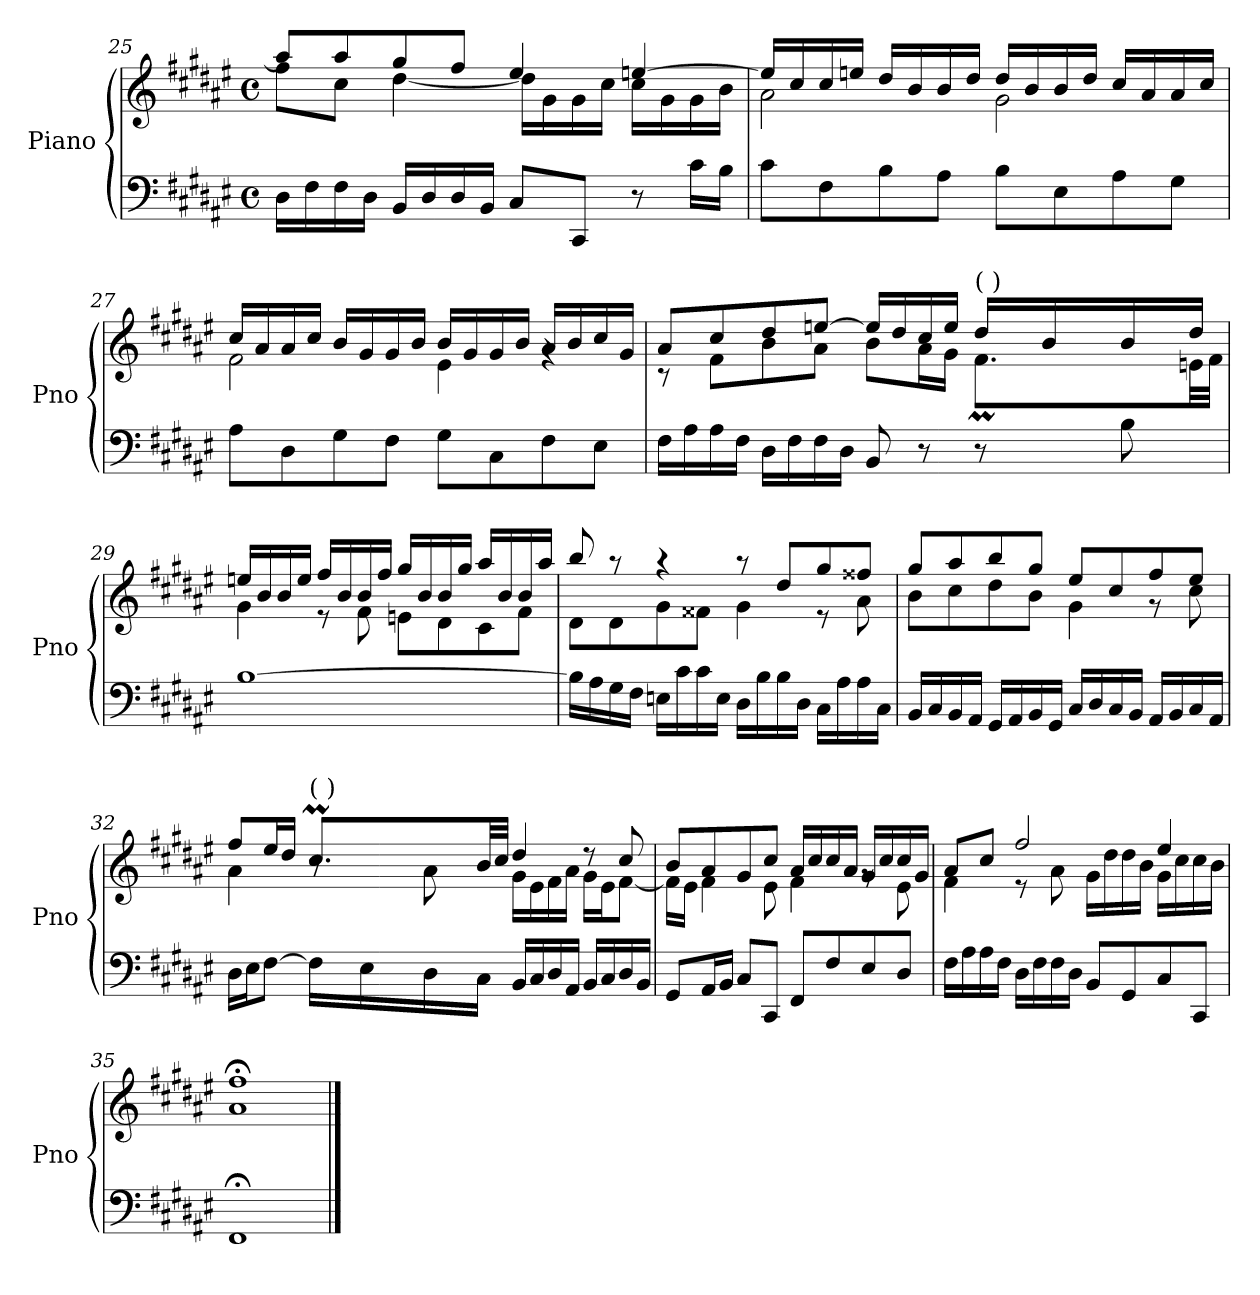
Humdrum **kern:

**kern	**kern
*part1	*part1
*staff2	*staff1
*I"Piano	*
*I'Pno	*
!!LO:LB:g=z
*clefF4	*clefG2
*k[f#c#g#d#a#e#]	*k[f#c#g#d#a#e#]
*M4/4	*M4/4
*met(c)	*met(c)
=25	=25
*	*^
16D#\LL	8aa#/L]	8ff#\L
16F#\	.	.
16F#\	8aa#/	8cc#\J
16D#\JJ	.	.
16BB/LL	8gg#/	[4dd#\
16D#/	.	.
16D#/	8ff#/J	.
16BB/JJ	.	.
8C#/L	4ee#/	16dd#\LL]
.	.	16g#\
8CC#/J	.	16g#\
.	.	16cc#\JJ
8r	[4een/	16cc#\LL
.	.	16g#\
16c#\LL	.	16g#\
16B\JJ	.	16b\JJ
=26	=26	=26
8c#\L	16ee/LL]	2a#\
.	16cc#/	.
8F#\	16cc#/	.
.	16een/JJ	.
8B\	16dd#/LL	.
.	16b/	.
8A#\J	16b/	.
.	16dd#/JJ	.
8B\L	16dd#/LL	2g#\
.	16b/	.
8E#\	16b/	.
.	16dd#/JJ	.
8A#\	16cc#/LL	.
.	16a#/	.
8G#\J	16a#/	.
.	16cc#/JJ	.
=27	=27	=27
8A#\L	16cc#/LL	2f#\
.	16a#/	.
8D#\	16a#/	.
.	16cc#/JJ	.
8G#\	16b/LL	.
.	16g#/	.
8F#\J	16g#/	.
.	16b/JJ	.
8G#\L	16b/LL	4e#\
.	16g#/	.
8C#\	16g#/	.
.	16b/JJ	.
8F#\	16a#/LL	4rg
.	16b/	.
8E#\J	16cc#/	.
.	16g#/JJ	.
!!LO:PB:g=z
=28	=28	=28
*	*	*^
16F#\LL	8a#/L	8r	2.ryy
16A#\	.	.	.
16A#\	8cc#/	8f#\L	.
16F#\JJ	.	.	.
16D#\LL	8dd#/	8b\	.
16F#\	.	.	.
16F#\	[8een/J	8a#\J	.
16D#\JJ	.	.	.
8BB/	16ee/LL]	8b\L	.
.	16dd#/	.	.
8r	16cc#/	16a#\L	.
.	16ee/JJ	16g#\JJ	.
*	*	*	*Xtuplet
!	!LO:TX:a:t=(   )	!	!
8r	16dd#/LL	8.f#M\L	128%3g#yy
.	.	.	128%3f#yy
.	.	.	128%3g#yy
.	16b/	.	.
.	.	.	128%3f#yy
.	.	.	128%3g#yy
.	.	.	128%3f#yy
8B\	16b/	.	.
.	.	.	128%3g#yy
.	.	.	128%3f#yy
.	16dd#/JJ	32en\LL	16ryy
.	.	32f#\JJJ	.
*	*	*v	*v
=29	=29	=29
[1B	16een/LL	4g#\
.	16b/	.
.	16b/	.
.	16ee/JJ	.
.	16ff#/LL	8r
.	16b/	.
.	16b/	8f#\
.	16ff#/JJ	.
.	16gg#/LL	8en\L
.	16b/	.
.	16b/	8d#\
.	16gg#/JJ	.
.	16aa#/LL	8c#\
.	16b/	.
.	16b/	8f#\J
.	16aa#/JJ	.
!!LO:LB:g=z	!!
=30	=30	=30
16B\LL]	8bb/	8d#\L
16A#\	.	.
16G#\	8r	8d#\
16F#\JJ	.	.
16En\LL	4r	8g#\
16c#\	.	.
16c#\	.	8f##X\J
16E\JJ	.	.
16D#\LL	8r	4g#\
16B\	.	.
16B\	8dd#/L	.
16D#\JJ	.	.
16C#\LL	8gg#/	8r
16A#\	.	.
16A#\	8ff##X/J	8a#\
16C#\JJ	.	.
!!LO:LB:g=z	!!
=31	=31	=31
16BB/LL	8gg#/L	8b\L
16C#/	.	.
16BB/	8aa#/	8cc#\
16AA#/JJ	.	.
16GG#/LL	8bb/	8dd#\
16AA#/	.	.
16BB/	8gg#/J	8b\J
16GG#/JJ	.	.
16C#/LL	8ee#/L	4g#\
16D#/	.	.
16C#/	8cc#/	.
16BB/JJ	.	.
16AA#/LL	8ff#/	8r
16BB/	.	.
16C#/	8ee#/J	8cc#\
16AA#/JJ	.	.
=32	=32	=32
*	*	*^
16D#\LL	8ff#/L	4a#\	4ryy
16E#\J	.	.	.
[8F#\J	16ee#/L	.	.
.	16dd#/JJ	.	.
!	!LO:TX:a:t=(   )	!	!
16F#\LL]	8.cc#M/L	8r	128%3dd#yy
.	.	.	128%3cc#yy
.	.	.	128%3dd#yy
16E#\	.	.	.
.	.	.	128%3cc#yy
.	.	.	128%3dd#yy
.	.	.	128%3cc#yy
16D#\	.	8a#\	.
.	.	.	128%3dd#yy
.	.	.	128%3cc#yy
16C#\JJ	32b/LL	.	2ryy
.	32cc#/JJJ	.	.
16BB/LL	4dd#/	16g#\LL	.
16C#/	.	16e#\	.
16D#/	.	16f#\	.
16AA#/JJ	.	16a#\JJ	.
16BB/LL	8r	16g#\LL	.
16C#/	.	16e#\J	.
16D#/	8cc#/	[8f#\J	.
16BB/JJ	.	.	16ryy
*	*	*v	*v
!!LO:LB:g=z
=33	=33	=33
8GG#/L	8b/L	16f#\LL]
.	.	16e#\JJ
16AA#/L	8a#/	4f#\
16BB/JJ	.	.
8C#/L	8g#/	.
8CC#/J	8cc#/J	8e#\
8FF#/L	16a#/LL	4f#\
.	16cc#/	.
8F#/	16cc#/	.
.	16a#/JJ	.
8E#/	16g#/LL	8rg
.	16cc#/	.
8D#/J	16cc#/	8e#\
.	16g#/JJ	.
=34	=34	=34
16F#\LL	8a#/L	4f#\
16A#\	.	.
16A#\	8cc#/J	.
16F#\JJ	.	.
16D#\LL	2ff#/	8r
16F#\	.	.
16F#\	.	8a#\
16D#\JJ	.	.
8BB/L	.	16g#\LL
.	.	16dd#\
8GG#/	.	16dd#\
.	.	16b\JJ
8C#/	4ee#/	16g#\LL
.	.	16cc#\
8CC#/J	.	16cc#\
.	.	16b\JJ
*	*v	*v
=35	=35
1FF#;	1a#;< 1ff#;<
==	==
*-	*-
